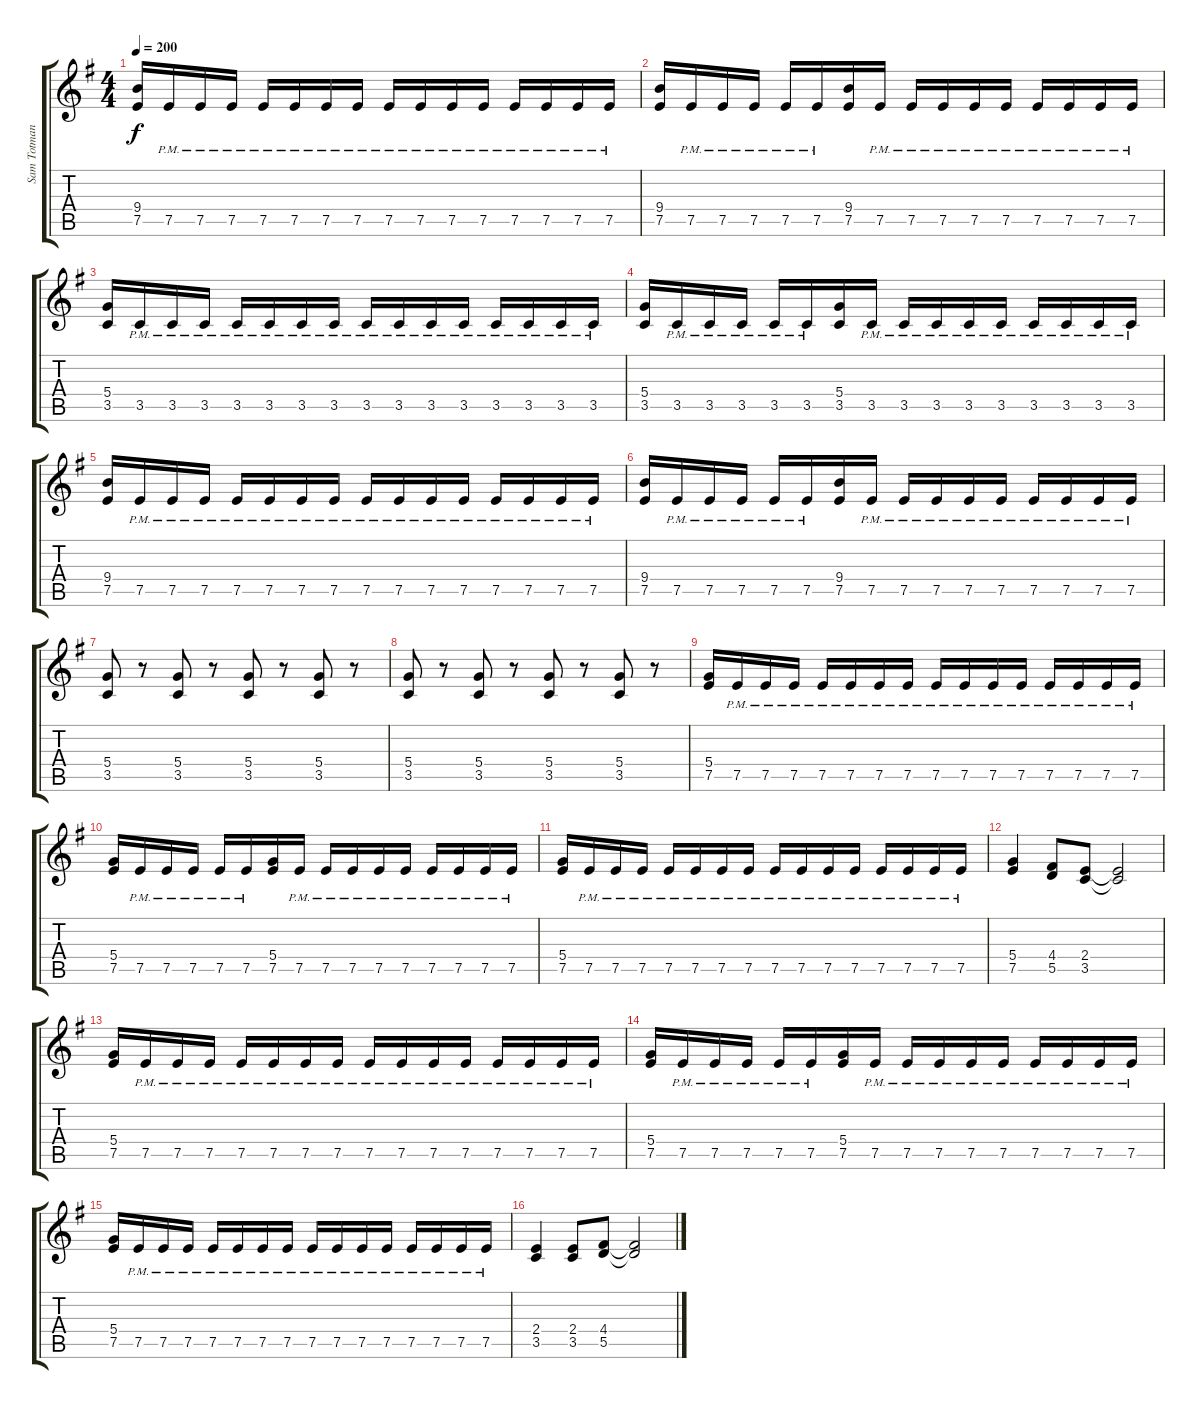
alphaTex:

\track ("Sam Totman" "Sam Totman") {instrument distortionguitar}
\staff {score tabs}
\tuning (E4 B3 G3 D3 A2 E2) {hide}
\ts (4 4)
\tempo 200
\clef g2
\ks g
(9.4 7.5).16{dy f} 7.5{pm}.16 7.5{pm}.16 7.5{pm}.16 7.5{pm}.16 7.5{pm}.16 7.5{pm}.16 7.5{pm}.16 7.5{pm}.16 7.5{pm}.16 7.5{pm}.16 7.5{pm}.16 7.5{pm}.16 7.5{pm}.16 7.5{pm}.16 7.5{pm}.16 |
(9.4 7.5).16 7.5{pm}.16 7.5{pm}.16 7.5{pm}.16 7.5{pm}.16 7.5{pm}.16 (9.4 7.5).16 7.5{pm}.16 7.5{pm}.16 7.5{pm}.16 7.5{pm}.16 7.5{pm}.16 7.5{pm}.16 7.5{pm}.16 7.5{pm}.16 7.5{pm}.16 |
(5.4 3.5).16 3.5{pm}.16 3.5{pm}.16 3.5{pm}.16 3.5{pm}.16 3.5{pm}.16 3.5{pm}.16 3.5{pm}.16 3.5{pm}.16 3.5{pm}.16 3.5{pm}.16 3.5{pm}.16 3.5{pm}.16 3.5{pm}.16 3.5{pm}.16 3.5{pm}.16 |
(5.4 3.5).16 3.5{pm}.16 3.5{pm}.16 3.5{pm}.16 3.5{pm}.16 3.5{pm}.16 (5.4 3.5).16 3.5{pm}.16 3.5{pm}.16 3.5{pm}.16 3.5{pm}.16 3.5{pm}.16 3.5{pm}.16 3.5{pm}.16 3.5{pm}.16 3.5{pm}.16 |
(9.4 7.5).16 7.5{pm}.16 7.5{pm}.16 7.5{pm}.16 7.5{pm}.16 7.5{pm}.16 7.5{pm}.16 7.5{pm}.16 7.5{pm}.16 7.5{pm}.16 7.5{pm}.16 7.5{pm}.16 7.5{pm}.16 7.5{pm}.16 7.5{pm}.16 7.5{pm}.16 |
(9.4 7.5).16 7.5{pm}.16 7.5{pm}.16 7.5{pm}.16 7.5{pm}.16 7.5{pm}.16 (9.4 7.5).16 7.5{pm}.16 7.5{pm}.16 7.5{pm}.16 7.5{pm}.16 7.5{pm}.16 7.5{pm}.16 7.5{pm}.16 7.5{pm}.16 7.5{pm}.16 |
(5.4 3.5).8 r.8 (5.4 3.5).8 r.8 (5.4 3.5).8 r.8 (5.4 3.5).8 r.8 |
(5.4 3.5).8 r.8 (5.4 3.5).8 r.8 (5.4 3.5).8 r.8 (5.4 3.5).8 r.8 |
(5.4 7.5).16 7.5{pm}.16 7.5{pm}.16 7.5{pm}.16 7.5{pm}.16 7.5{pm}.16 7.5{pm}.16 7.5{pm}.16 7.5{pm}.16 7.5{pm}.16 7.5{pm}.16 7.5{pm}.16 7.5{pm}.16 7.5{pm}.16 7.5{pm}.16 7.5{pm}.16 |
(5.4 7.5).16 7.5{pm}.16 7.5{pm}.16 7.5{pm}.16 7.5{pm}.16 7.5{pm}.16 (5.4 7.5).16 7.5{pm}.16 7.5{pm}.16 7.5{pm}.16 7.5{pm}.16 7.5{pm}.16 7.5{pm}.16 7.5{pm}.16 7.5{pm}.16 7.5{pm}.16 |
(5.4 7.5).16 7.5{pm}.16 7.5{pm}.16 7.5{pm}.16 7.5{pm}.16 7.5{pm}.16 7.5{pm}.16 7.5{pm}.16 7.5{pm}.16 7.5{pm}.16 7.5{pm}.16 7.5{pm}.16 7.5{pm}.16 7.5{pm}.16 7.5{pm}.16 7.5{pm}.16 |
(5.4 7.5).4 (4.4 5.5).8 (2.4 3.5).8 (2.4{t} 3.5{t}).2 |
(5.4 7.5).16 7.5{pm}.16 7.5{pm}.16 7.5{pm}.16 7.5{pm}.16 7.5{pm}.16 7.5{pm}.16 7.5{pm}.16 7.5{pm}.16 7.5{pm}.16 7.5{pm}.16 7.5{pm}.16 7.5{pm}.16 7.5{pm}.16 7.5{pm}.16 7.5{pm}.16 |
(5.4 7.5).16 7.5{pm}.16 7.5{pm}.16 7.5{pm}.16 7.5{pm}.16 7.5{pm}.16 (5.4 7.5).16 7.5{pm}.16 7.5{pm}.16 7.5{pm}.16 7.5{pm}.16 7.5{pm}.16 7.5{pm}.16 7.5{pm}.16 7.5{pm}.16 7.5{pm}.16 |
(5.4 7.5).16 7.5{pm}.16 7.5{pm}.16 7.5{pm}.16 7.5{pm}.16 7.5{pm}.16 7.5{pm}.16 7.5{pm}.16 7.5{pm}.16 7.5{pm}.16 7.5{pm}.16 7.5{pm}.16 7.5{pm}.16 7.5{pm}.16 7.5{pm}.16 7.5{pm}.16 |
(2.4 3.5).4 (2.4 3.5).8 (4.4 5.5).8 (4.4{t} 5.5{t}).2
